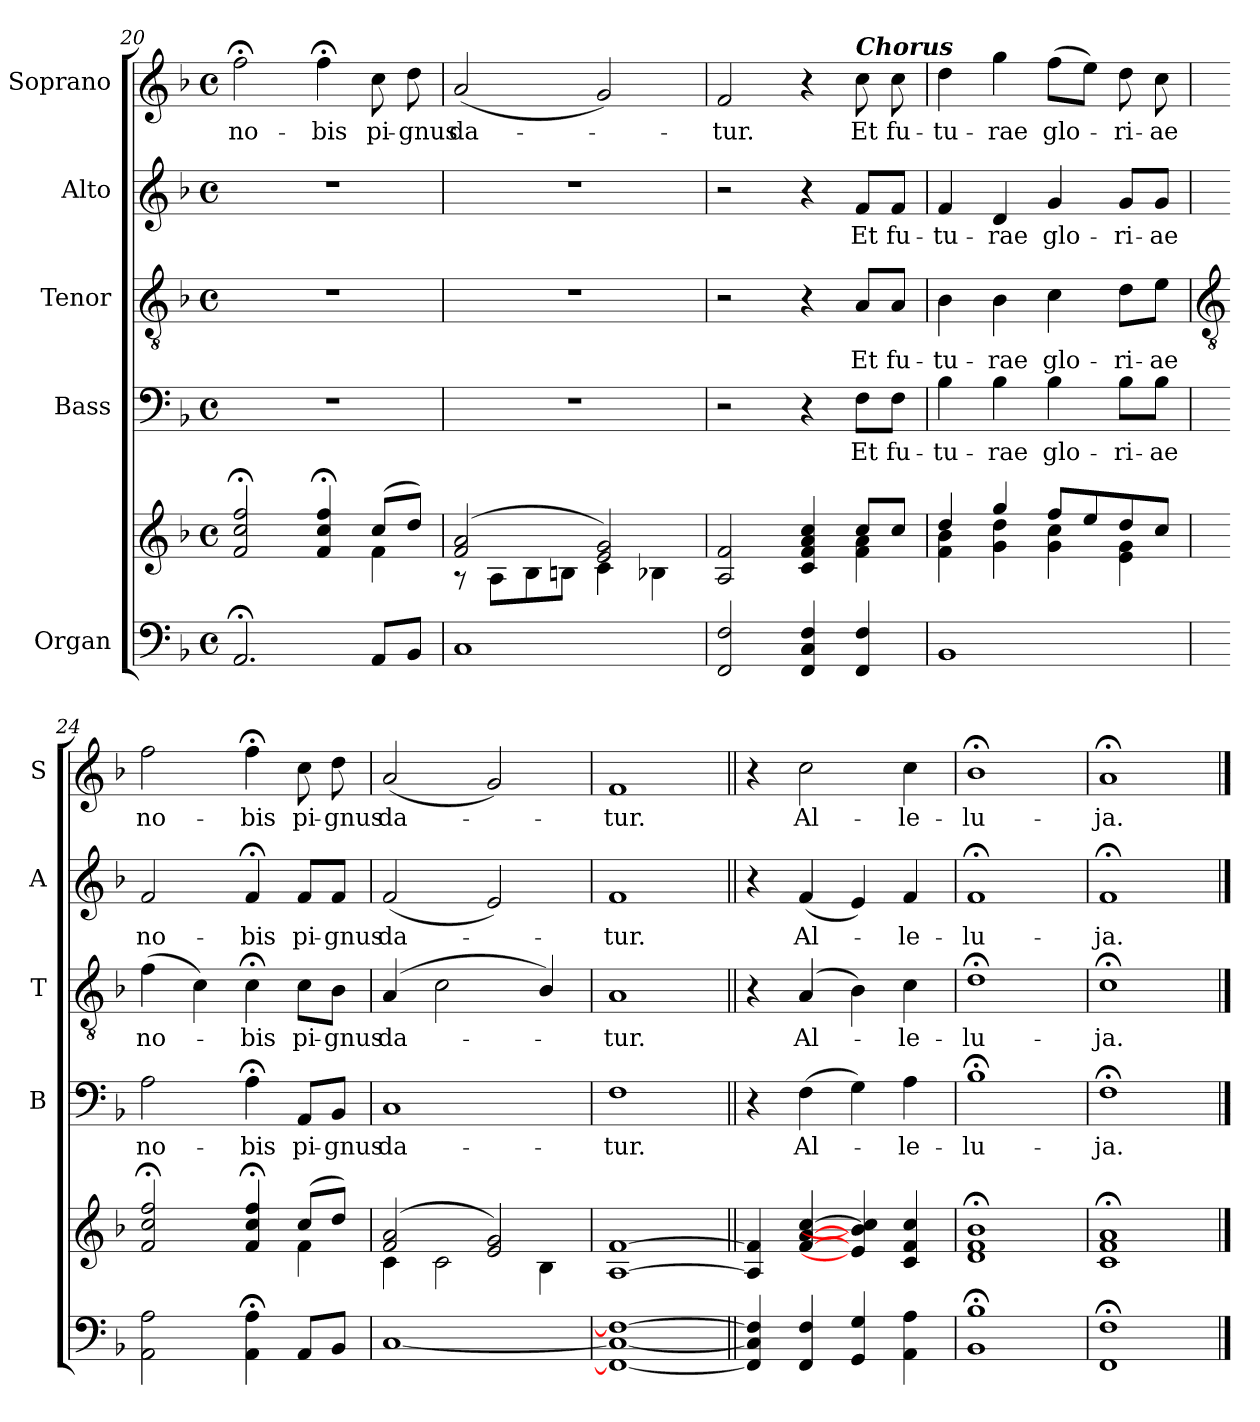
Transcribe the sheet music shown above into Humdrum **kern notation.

**kern	**kern	**kern	**text	**kern	**text	**kern	**text	**kern	**text
*part5	*part5	*part4	*part4	*part3	*part3	*part2	*part2	*part1	*part1
*staff6	*staff5	*staff4	*staff4	*staff3	*staff3	*staff2	*staff2	*staff1	*staff1
*I"Organ	*	*I"Bass	*	*I"Tenor	*	*I"Alto	*	*I"Soprano	*
*	*	*I'B	*	*I'T	*	*I'A	*	*I'S	*
*clefF4	*clefG2	*clefF4	*	*clefGv2	*	*clefG2	*	*clefG2	*
*k[b-]	*k[b-]	*k[b-]	*	*k[b-]	*	*k[b-]	*	*k[b-]	*
*F:	*F:	*F:	*	*F:	*	*F:	*	*F:	*
*M4/4	*M4/4	*M4/4	*	*M4/4	*	*M4/4	*	*M4/4	*
*met(c)	*met(c)	*met(c)	*	*met(c)	*	*met(c)	*	*met(c)	*
=20	=20	=20	=20	=20	=20	=20	=20	=20	=20
*	*^	*	*	*	*	*	*	*	*
!	!	!	!	!	!	!	!	!	!	!LO:LY:b
2.AA;	2f/;< 2cc/;< 2ff/;<	2.ryy	1r	.	1r	.	1r	.	2ff;<	no-
!	!	!	!	!	!	!	!	!	!	!LO:LY:b
.	4f/;< 4cc/;< 4ff/;<	.	.	.	.	.	.	.	4ff;<	-bis
!	!	!	!	!	!	!	!	!	!	!LO:LY:b
8AAL	(>8cc/L	4f\	.	.	.	.	.	.	8cc	pi-
!	!	!	!	!	!	!	!	!	!	!LO:LY:b
8BB-J	8dd/J)	.	.	.	.	.	.	.	8dd	-gnus
=21	=21	=21	=21	=21	=21	=21	=21	=21	=21	=21
!	!	!	!	!	!	!	!	!	!	!LO:LY:b
1C	(>2f/ 2a/	8r	1r	.	1r	.	1r	.	(<2a	da-
.	.	8A\L	.	.	.	.	.	.	.	.
.	.	8B-\	.	.	.	.	.	.	.	.
.	.	8Bn\J	.	.	.	.	.	.	.	.
.	2e/ 2g/)	4c\	.	.	.	.	.	.	2g)	.
.	.	4B-X\	.	.	.	.	.	.	.	.
=22	=22	=22	=22	=22	=22	=22	=22	=22	=22	=22
!	!	!	!	!	!	!	!	!	!	!LO:LY:b
2FF 2F	2A/ 2f/	2.ryy	2r	.	2r	.	2r	.	2f	tur.
4FF 4C 4F	4c/ 4f/ 4a/ 4cc/	.	4r	.	4r	.	4r	.	4r	.
!	!	!	!	!	!	!	!	!	!LO:TX:a:Bi:t=Chorus	!
!	!	!	!	!LO:LY:b	!	!LO:LY:b	!	!LO:LY:b	!	!LO:LY:b
4FF 4F	8cc/L	4f\ 4a\	8F\L	Et	8A/L	Et	8f/L	Et	8cc	Et
!	!	!	!	!LO:LY:b	!	!LO:LY:b	!	!LO:LY:b	!	!LO:LY:b
.	8cc/J	.	8F\J	fu-	8A/J	fu-	8f/J	fu-	8cc	fu-
=23	=23	=23	=23	=23	=23	=23	=23	=23	=23	=23
!	!	!	!	!LO:LY:b	!	!LO:LY:b	!	!LO:LY:b	!	!LO:LY:b
1BB-	4dd/	4f\ 4b-\	4B-	-tu-	4B-	-tu-	4f	-tu-	4dd	-tu-
!	!	!	!	!LO:LY:b	!	!LO:LY:b	!	!LO:LY:b	!	!LO:LY:b
.	4gg/	4g\ 4dd\	4B-	-rae	4B-	-rae	4d	-rae	4gg	-rae
!	!	!	!	!LO:LY:b	!	!LO:LY:b	!	!LO:LY:b	!	!LO:LY:b
.	8ff/L	4g\ 4cc\	4B-	glo-	4c	glo-	4g	glo-	(>8ffL	glo-
.	8ee/	.	.	.	.	.	.	.	8eeJ)	.
!	!	!	!	!LO:LY:b	!	!LO:LY:b	!	!LO:LY:b	!	!LO:LY:b
.	8dd/	4e\ 4g\	8B-\L	-ri-	8d\L	-ri-	8g/L	-ri-	8dd	ri-
!	!	!	!	!LO:LY:b	!	!LO:LY:b	!	!LO:LY:b	!	!LO:LY:b
.	8cc/J	.	8B-\J	-ae	8e\J	-ae	8g/J	-ae	8cc	-ae
!!LO:LB:g=z
=24	=24	=24	=24	=24	=24	=24	=24	=24	=24	=24
*	*	*	*	*	*clefGv2	*	*	*	*	*
!	!	!	!	!LO:LY:b	!	!LO:LY:b	!	!LO:LY:b	!	!LO:LY:b
2AA 2A	2f/;< 2cc/;< 2ff/;<	2.ryy	2A	no-	(>4f	no-	2f	no-	2ff	no-
.	.	.	.	.	4c)	.	.	.	.	.
!	!	!	!	!LO:LY:b	!	!LO:LY:b	!	!LO:LY:b	!	!LO:LY:b
4AA;< 4A;<	4f/;< 4cc/;< 4ff/;<	.	4A;<	-bis	4c;<	bis	4f;<	-bis	4ff;<	-bis
!	!	!	!	!LO:LY:b	!	!LO:LY:b	!	!LO:LY:b	!	!LO:LY:b
8AAL	(>8cc/L	4f\	8AA/L	pi-	8c\L	pi-	8f/L	pi-	8cc	pi-
!	!	!	!	!LO:LY:b	!	!LO:LY:b	!	!LO:LY:b	!	!LO:LY:b
8BB-J	8dd/J)	.	8BB-/J	-gnus	8B-\J	-gnus	8f/J	-gnus	8dd	-gnus
=25	=25	=25	=25	=25	=25	=25	=25	=25	=25	=25
!	!	!	!	!LO:LY:b	!	!LO:LY:b	!	!LO:LY:b	!	!LO:LY:b
[1C	(>2f/ 2a/	4c\	1C	da-	(>4A	da-	(<2f	da-	(<2a	da-
.	.	2c\	.	.	2c	.	.	.	.	.
.	2e/ 2g/)	.	.	.	.	.	2e)	.	2g)	.
.	.	4B-\	.	.	4B-/)	.	.	.	.	.
=26	=26	=26	=26	=26	=26	=26	=26	=26	=26	=26
!	!	!	!	!LO:LY:b	!	!LO:LY:b	!	!LO:LY:b	!	!LO:LY:b
1FF_ 1C_ 1F_	[1A/ [1f/	1ryy	1F	-tur.	1A	tur.	1f	tur.	1f	tur.
=27||	=27||	=27||	=27||	=27||	=27||	=27||	=27||	=27||	=27||	=27||
4FF] 4C] 4F]	4A/] 4f/]	1ryy	4r	.	4r	.	4r	.	4r	.
!	!	!	!	!LO:LY:b	!	!LO:LY:b	!	!LO:LY:b	!	!LO:LY:b
4FF 4F	[4f/ [4a/ [4cc/	.	(>4F	Al-	(<4A	Al-	(<4f	Al-	2cc	Al-
4GG 4G	4e/] 4b-/] 4cc/]	.	4G)	.	4B-)	.	4e)	.	.	.
!	!	!	!	!LO:LY:b	!	!LO:LY:b	!	!LO:LY:b	!	!LO:LY:b
4AA 4A	4c/ 4f/ 4cc/	.	4A	le-	4c	le-	4f	le-	4cc	-le-
=28	=28	=28	=28	=28	=28	=28	=28	=28	=28	=28
!	!	!	!	!LO:LY:b	!	!LO:LY:b	!	!LO:LY:b	!	!LO:LY:b
1BB-;< 1B-;<	1d/;< 1f/;< 1b-/;<	1ryy	1B-;<	-lu-	1d;<	-lu-	1f;<	-lu-	1b-;<	-lu-
=29	=29	=29	=29	=29	=29	=29	=29	=29	=29	=29
!	!	!	!	!LO:LY:b	!	!LO:LY:b	!	!LO:LY:b	!	!LO:LY:b
1FF;< 1F;<	1c/;< 1f/;< 1a/;<	1ryy	1F;<	-ja.	1c;<	-ja.	1f;<	-ja.	1a;<	-ja.
*	*v	*v	*	*	*	*	*	*	*	*
==	==	==	==	==	==	==	==	==	==
*-	*-	*-	*-	*-	*-	*-	*-	*-	*-
